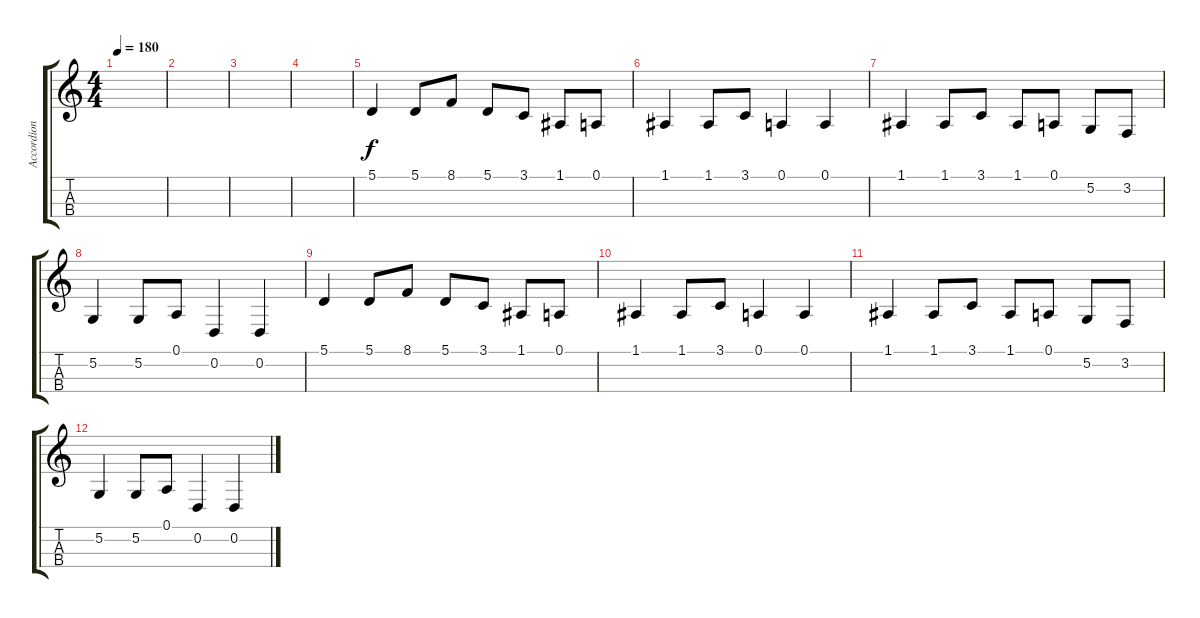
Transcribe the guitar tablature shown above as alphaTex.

\track ("Accordion" "Accordion") {instrument cello}
\staff {score tabs}
\tuning (A3 D3 G2 C2) {hide}
\ts (4 4)
\tempo 180
\clef g2
\ks c
|
|
|
|
5.1.4{dy f} 5.1.8 8.1.8 5.1.8 3.1.8 1.1.8 0.1.8 |
1.1.4 1.1.8 3.1.8 0.1.4 0.1.4 |
1.1.4 1.1.8 3.1.8 1.1.8 0.1.8 5.2.8 3.2.8 |
5.2.4 5.2.8 0.1.8 0.2.4 0.2.4 |
5.1.4 5.1.8 8.1.8 5.1.8 3.1.8 1.1.8 0.1.8 |
1.1.4 1.1.8 3.1.8 0.1.4 0.1.4 |
1.1.4 1.1.8 3.1.8 1.1.8 0.1.8 5.2.8 3.2.8 |
5.2.4 5.2.8 0.1.8 0.2.4 0.2.4
